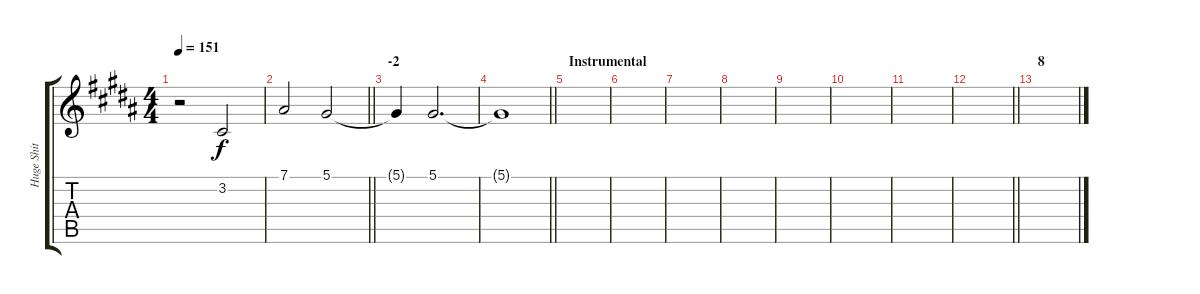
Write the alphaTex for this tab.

\track ("Huge Shit" "Huge Shit") {instrument pad1newage}
\staff {score tabs}
\tuning (Eb4 Bb3 Gb3 Db3 Ab2 Eb2) {hide}
\ts (4 4)
\tempo 151
\clef g2
\ks b
r.2{dy f} 3.2.2 |
\barLineRight lightlight
7.1.2 5.1.2 |
\section ("" "-2")
5.1{t}.4 5.1.2{d} |
\barLineRight lightlight
5.1{t}.1 |
\section ("" "Instrumental")
|
|
|
|
|
|
|
\barLineRight lightlight
|
\section ("" "8")
